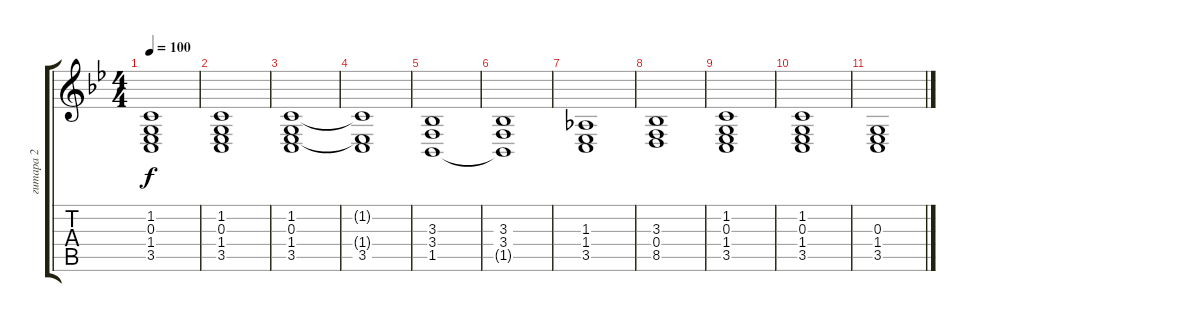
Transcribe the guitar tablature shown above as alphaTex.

\track ("гитара 2" "гитара 2") {instrument stringensemble1}
\staff {score tabs}
\tuning (E4 B3 G3 D3 A2 E2) {hide}
\ts (4 4)
\tempo 100
\clef g2
\ks gminor
(1.2 0.3 1.4 3.5).1{dy f} |
(1.2 0.3 1.4 3.5).1 |
(1.2 0.3 1.4 3.5).1 |
(1.2{t} 1.4{t} 3.5).1 |
(3.3 3.4 1.5).1 |
(3.3 3.4 1.5{t}).1 |
(1.3 1.4 3.5).1 |
(3.3 0.4 8.5).1 |
(1.2 0.3 1.4 3.5).1 |
(1.2 0.3 1.4 3.5).1 |
(0.3 1.4 3.5).1
